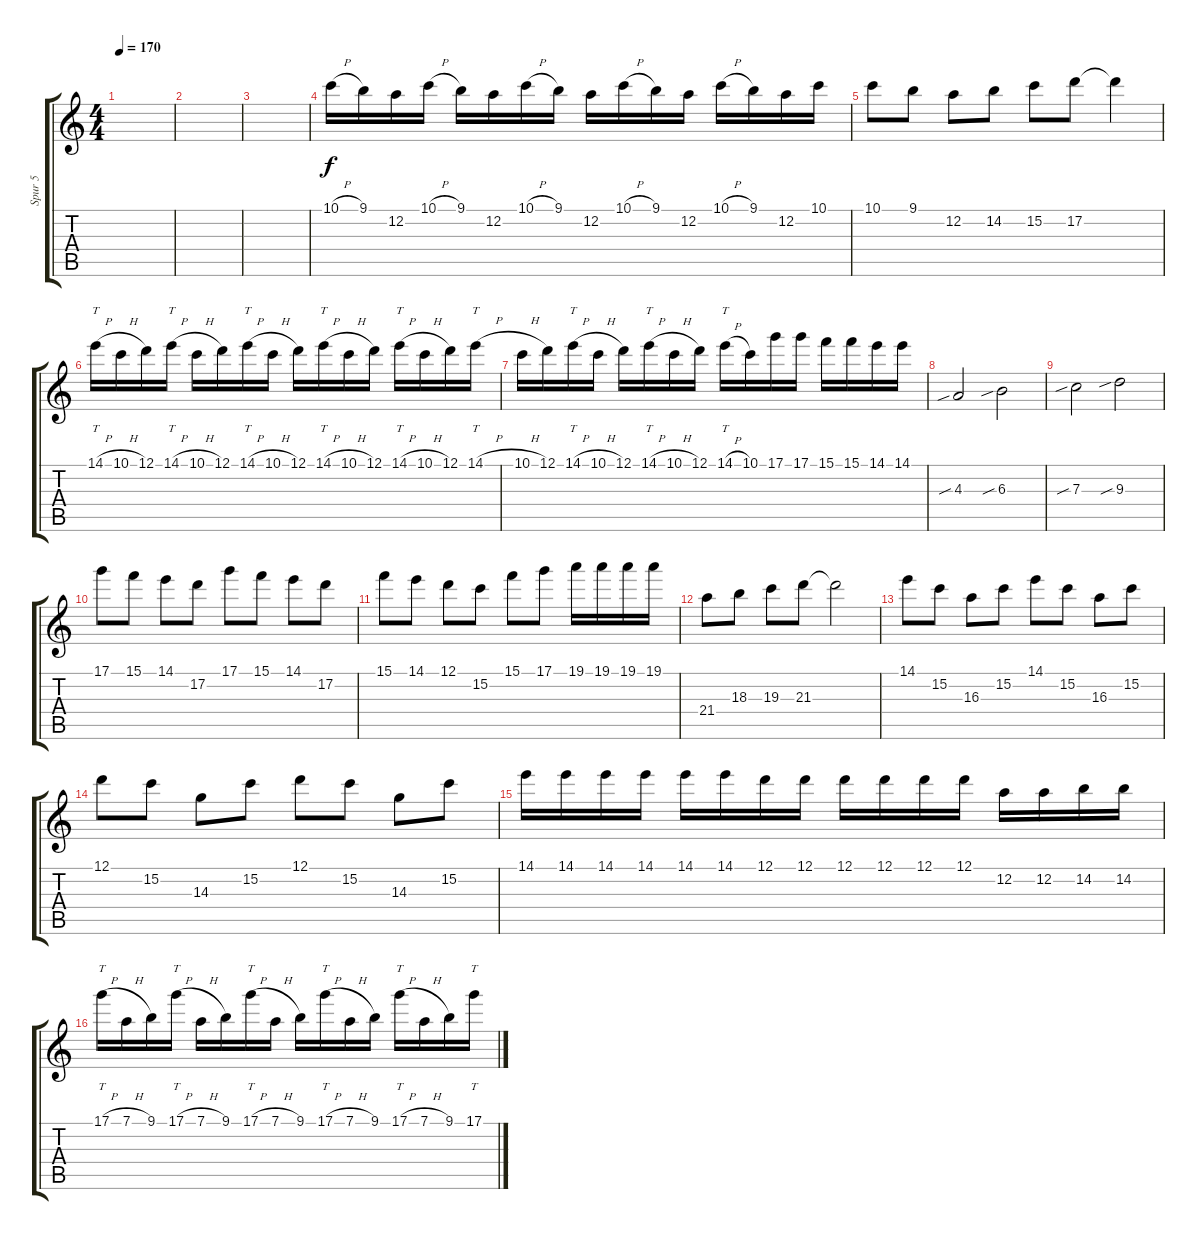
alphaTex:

\track ("Spur 5" "Spur 5") {instrument distortionguitar}
\staff {score tabs}
\tuning (D4 A3 F3 C3 G2 C2) {hide}
\ts (4 4)
\tempo 170
\clef g2
\ks c
|
|
|
10.1{h}.16 9.1.16 12.2.16 10.1{h}.16 9.1.16 12.2.16 10.1{h}.16 9.1.16 12.2.16 10.1{h}.16 9.1.16 12.2.16 10.1{h}.16 9.1.16 12.2.16 10.1.16 |
10.1.8 9.1.8 12.2.8 14.2.8 15.2.8 17.2.8 17.2{t}.4 |
14.1{h}.16{tt} 10.1{h}.16 12.1.16 14.1{h}.16{tt} 10.1{h}.16 12.1.16 14.1{h}.16{tt} 10.1{h}.16 12.1.16 14.1{h}.16{tt} 10.1{h}.16 12.1.16 14.1{h}.16{tt} 10.1{h}.16 12.1.16 14.1{h}.16{tt} |
10.1{h}.16 12.1.16 14.1{h}.16{tt} 10.1{h}.16 12.1.16 14.1{h}.16{tt} 10.1{h}.16 12.1.16 14.1{h}.16{tt} 10.1.16 17.1.16 17.1.16 15.1.16 15.1.16 14.1.16 14.1.16 |
4.3{sib}.2 6.3{sib}.2 |
7.3{sib}.2 9.3{sib}.2 |
17.1.8 15.1.8 14.1.8 17.2.8 17.1.8 15.1.8 14.1.8 17.2.8 |
15.1.8 14.1.8 12.1.8 15.2.8 15.1.8 17.1.8 19.1.16 19.1.16 19.1.16 19.1.16 |
21.4.8 18.3.8 19.3.8 21.3.8 21.3{t}.2 |
14.1.8 15.2.8 16.3.8 15.2.8 14.1.8 15.2.8 16.3.8 15.2.8 |
12.1.8 15.2.8 14.3.8 15.2.8 12.1.8 15.2.8 14.3.8 15.2.8 |
14.1.16 14.1.16 14.1.16 14.1.16 14.1.16 14.1.16 12.1.16 12.1.16 12.1.16 12.1.16 12.1.16 12.1.16 12.2.16 12.2.16 14.2.16 14.2.16 |
17.1{h}.16{tt} 7.1{h}.16 9.1.16 17.1{h}.16{tt} 7.1{h}.16 9.1.16 17.1{h}.16{tt} 7.1{h}.16 9.1.16 17.1{h}.16{tt} 7.1{h}.16 9.1.16 17.1{h}.16{tt} 7.1{h}.16 9.1.16 17.1.16{tt}
